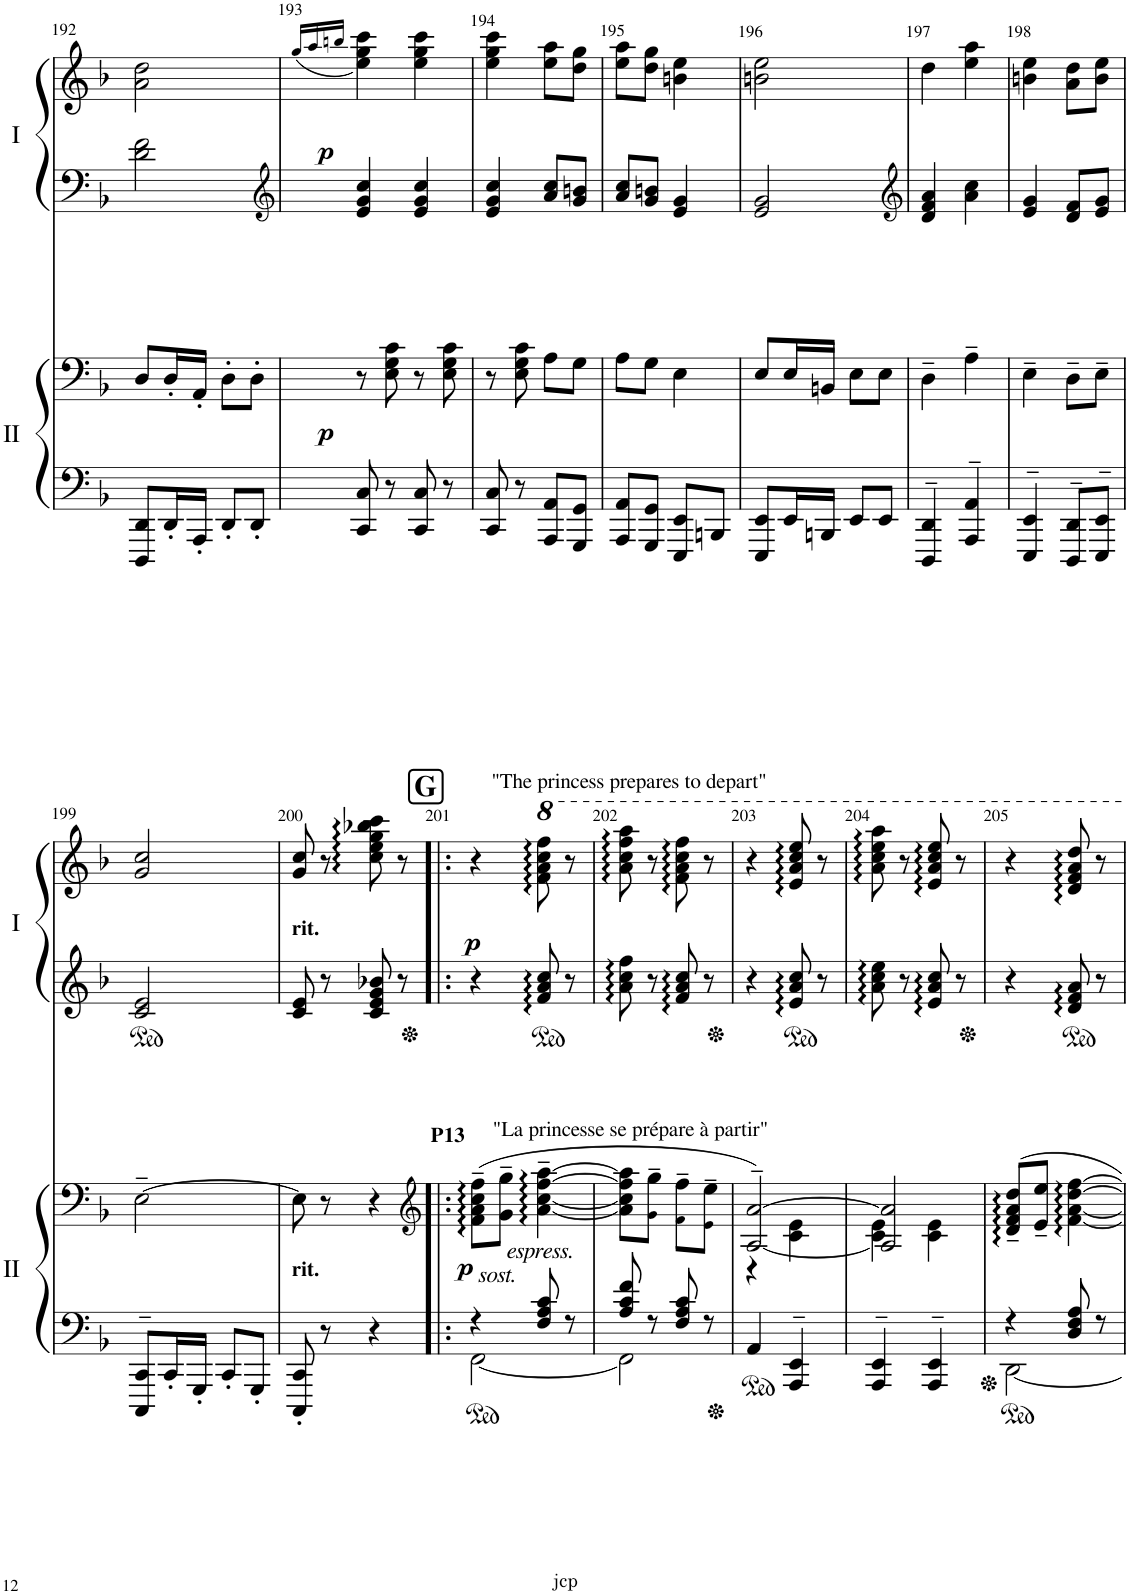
**kern	**kern	**dynam	**kern	**kern	**dynam
*part2	*part2	*part2	*part1	*part1	*part1
*staff4	*staff3	*staff3/4	*staff2	*staff1	*staff1/2
*I"Piano II	*	*	*I"Piano I	*	*
*I'II	*	*	*I'I	*	*
!!LO:PB:g=z
*clefF4	*clefF4	*	*clefF4	*clefG2	*
*k[b-]	*k[b-]	*	*k[b-]	*k[b-]	*
*M2/4	*M2/4	*	*M2/4	*M2/4	*
=192	=192	=192	=192	=192	=192
8DDD/ 8DD/L	8D/L	.	2d\ 2f\	2a\ 2dd\	.
16DD'/L	16D'/L	.	.	.	.
16AAA'/JJ	16AA'/JJ	.	.	.	.
8DD'/L	8D'\L	.	.	.	.
8DD'/J	8D'\J	.	.	.	.
=193	=193	=193	=193	=193	=193
*	*	*	*clefG2	*	*
.	.	.	.	(16qgg/LL	.
.	.	.	.	16qaa/	.
.	.	.	.	16qbbn/JJ	.
!	!	!LO:DY:b	!	!	!LO:DY:b
8CC/ 8C/	8r	p	4e/ 4g/ 4cc/	4ee\ 4gg\ 4ccc\)	p
8r	8E\ 8G\ 8c\	.	.	.	.
8CC/ 8C/	8r	.	4e/ 4g/ 4cc/	4ee\ 4gg\ 4ccc\	.
8r	8E\ 8G\ 8c\	.	.	.	.
=194	=194	=194	=194	=194	=194
8CC/ 8C/	8r	.	4e/ 4g/ 4cc/	4ee\ 4gg\ 4ccc\	.
8r	8E\ 8G\ 8c\	.	.	.	.
8AAA/ 8AA/L	8A\L	.	8a/ 8cc/L	8ee\ 8aa\L	.
8GGG/ 8GG/J	8G\J	.	8g/ 8bn/J	8dd\ 8gg\J	.
=195	=195	=195	=195	=195	=195
8AAA/ 8AA/L	8A\L	.	8a/ 8cc/L	8ee\ 8aa\L	.
8GGG/ 8GG/J	8G\J	.	8g/ 8bn/J	8dd\ 8gg\J	.
8EEE/ 8EE/L	4E\	.	4e/ 4g/	4bn\ 4ee\	.
8BBBn/J	.	.	.	.	.
=196	=196	=196	=196	=196	=196
8EEE/ 8EE/L	8E/L	.	2e/ 2g/	2bn\ 2ee\	.
16EE/L	16E/L	.	.	.	.
16BBBn/JJ	16BBn/JJ	.	.	.	.
8EE/L	8E\L	.	.	.	.
8EE/J	8E\J	.	.	.	.
=197	=197	=197	=197	=197	=197
*	*	*	*clefG2	*	*
4DDD/~> 4DD/~>	4D~\	.	4d/ 4f/ 4a/	4dd\	.
4AAA/~> 4AA/~>	4A~\	.	4a\ 4cc\	4ee\ 4aa\	.
=198	=198	=198	=198	=198	=198
4EEE/~> 4EE/~>	4E~\	.	4e/ 4g/	4bn\ 4ee\	.
8DDD/~> 8DD/~>L	8D~\L	.	8d/ 8f/L	8a\ 8dd\L	.
8EEE/~> 8EE/~>J	8E~\J	.	8e/ 8g/J	8b\ 8ee\J	.
!!LO:LB:g=z
=199	=199	=199	=199	=199	=199
8CCC/~> 8CC/~>L	[2E~\	.	2c/ 2e/	2g/ 2cc/	.
16CC'/L	.	.	.	.	.
16GGG'/JJ	.	.	.	.	.
8CC'/L	.	.	.	.	.
8GGG'/J	.	.	.	.	.
=200	=200	=200	=200	=200	=200
!	!	!	!	!LO:TX:b:B:t=rit.	!
!	!LO:TX:b:B:t=rit.	!	!	!	!
8CCC/' 8CC/'	8E\]	.	8c/ 8e/	8g/ 8cc/	.
8r	8r	.	8r	8r	.
4r	4r	.	8c/ 8e/ 8g/ 8b-X/	8cc\ 8ee\ 8gg\ 8bb-X\ 8ccc\	.
.	.	.	8r	8r	.
!!LO:REH:place=s1:a:B:cj:fs=14:t=G
=201!|:	=201!|:	=201!|:	=201!|:	=201!|:	=201!|:
*	*clefG2	*	*	*	*
*^	*	*	*	*	*
!	!	!	!	!	!LO:TX:a:t="The princess prepares to depart"	!
!	!	!LO:TX:a:B:t=P13	!	!	!	!
!	!	!LO:TX:a:t="La princesse se prépare à partir"	!	!	!	!
!	!	!LO:TX:b:i:t=sost.	!	!	!	!
!	!	!	!LO:DY:b	!	!	!LO:DY:b
4r	[2FF\	(8f\~ 8a\~ 8cc\~ 8ff\~L	p	4r	4r	p
!	!	!LO:TX:b:i:t=espress.	!	!	!	!
.	.	8g\~ 8gg\~J	.	.	.	.
8F/ 8A/ 8c/	.	[4a\~ [4cc\~ [4ff\~ [4aa\~	.	8f/ 8a/ 8cc/	8ff\ 8aa\ 8ccc\ 8fff\	.
8r	.	.	.	8r	8r	.
=202	=202	=202	=202	=202	=202	=202
8A/ 8c/ 8f/	2FF\]	8a\] 8cc\] 8ff\] 8aa\]L	.	8a\ 8cc\ 8ff\	8aa\ 8ccc\ 8fff\ 8aaa\	.
8r	.	8g!\~ 8gg\~J	.	8r	8r	.
8F/ 8A/ 8c/	.	8f!\~ 8ff\~L	.	8f/ 8a/ 8cc/	8ff\ 8aa\ 8ccc\ 8fff\	.
8r	.	8e!\~ 8ee\~J	.	8r	8r	.
*v	*v	*	*	*	*	*
=203	=203	=203	=203	=203	=203
*	*^	*	*	*	*
4AA/	[<2A/~ [2a/~)	4r	.	4r	4r	.
4AAA/~> 4EE/~>	.	4c\ 4e\	.	8e/ 8a/ 8cc/	8ee/ 8aa/ 8ccc/ 8eee/	.
.	.	.	.	8r	8r	.
=204	=204	=204	=204	=204	=204	=204
4AAA/~> 4EE/~>	2A/] 2a/]	4c\ 4e\	.	8a\ 8cc\ 8ee\	8aa\ 8ccc\ 8eee\ 8aaa\	.
.	.	.	.	8r	8r	.
4AAA/~> 4EE/~>	.	4c\ 4e\	.	8e/ 8a/ 8cc/	8ee/ 8aa/ 8ccc/ 8eee/	.
.	.	.	.	8r	8r	.
*	*v	*v	*	*	*	*
=205	=205	=205	=205	=205	=205
*^	*	*	*	*	*
4r	[2DD\	8d/~ 8f/~ 8a/~ 8dd/~L	.	4r	4r	.
.	.	8e/~ 8ee/~J	.	.	.	.
8D/ 8F/ 8A/	.	[4f\ [4a\ [4dd\ [4ff\	.	8d/ 8f/ 8a/	8dd/ 8ff/ 8aa/ 8ddd/	.
8r	.	.	.	8r	8r	.
*v	*v	*	*	*	*	*
=	=	=	=	=	=
*-	*-	*-	*-	*-	*-
